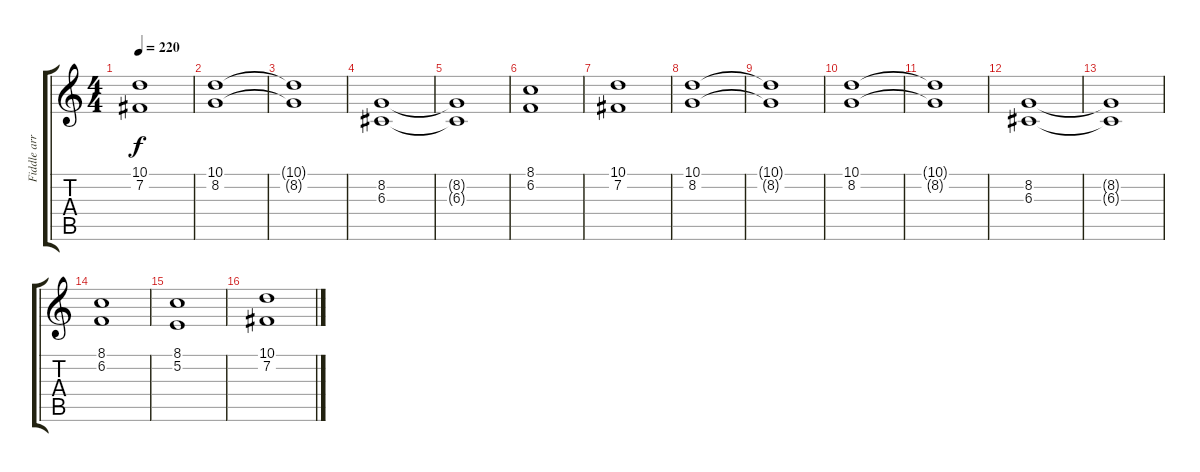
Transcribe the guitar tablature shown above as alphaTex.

\track ("Fiddle arr for gtr." "Fiddle arr") {instrument fiddle}
\staff {score tabs}
\tuning (E4 B3 G3 D3 A2 E2) {hide}
\ts (4 4)
\tempo 220
\clef g2
\ks c
(10.1{t} 7.2{t}).1{dy f} |
(10.1 8.2).1 |
(10.1{t} 8.2{t}).1 |
(8.2 6.3).1 |
(8.2{t} 6.3{t}).1 |
(8.1 6.2).1 |
(10.1 7.2).1 |
(10.1 8.2).1 |
(10.1{t} 8.2{t}).1 |
(10.1 8.2).1 |
(10.1{t} 8.2{t}).1 |
(8.2 6.3).1 |
(8.2{t} 6.3{t}).1 |
(8.1 6.2).1 |
(8.1 5.2).1 |
(10.1 7.2).1
